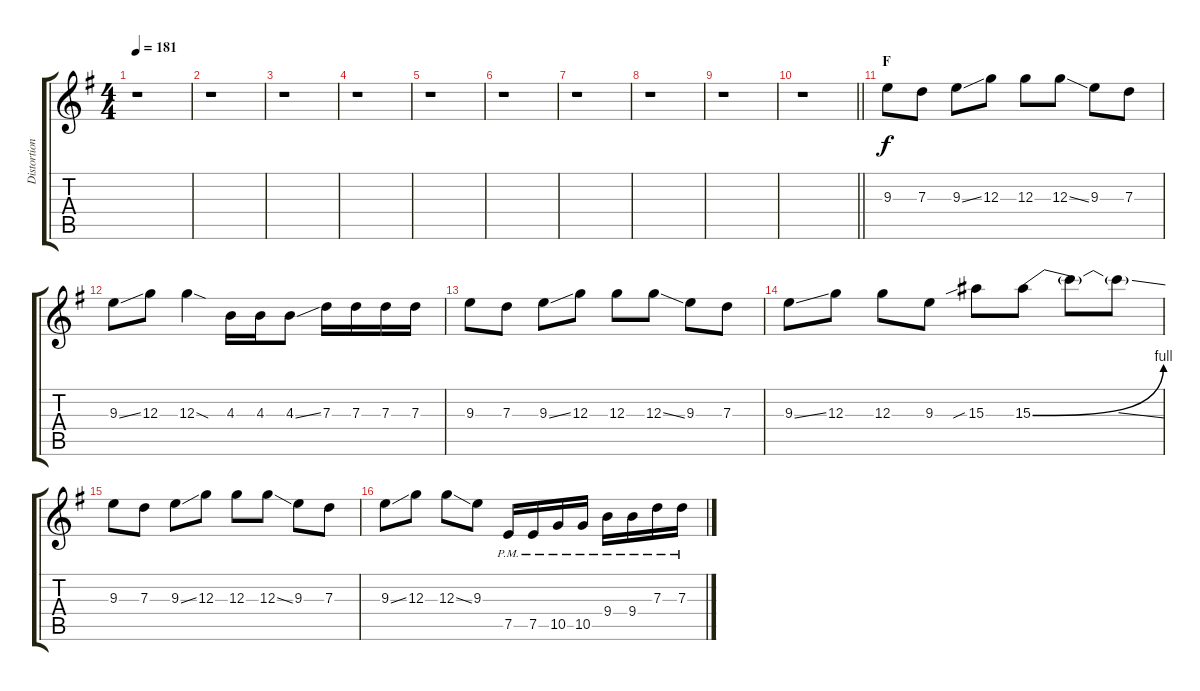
\track ("Distortion 2" "Distortion") {instrument distortionguitar}
\staff {score tabs}
\tuning (E4 B3 G3 D3 A2 E2) {hide}
\ts (4 4)
\tempo 181
\clef g2
\ks g
r.1{dy f} |
r.1 |
r.1 |
r.1 |
r.1 |
r.1 |
r.1 |
r.1 |
r.1 |
\barLineRight lightlight
r.1 |
\section ("" "F")
9.3.8 7.3.8 9.3{ss}.8 12.3.8 12.3.8 12.3{ss}.8 9.3.8 7.3.8 |
9.3{ss}.8 12.3.8 12.3{sod}.4 4.3.16 4.3.16 4.3{ss}.8 7.3.16 7.3.16 7.3.16 7.3.16 |
9.3.8 7.3.8 9.3{ss}.8 12.3.8 12.3.8 12.3{ss}.8 9.3.8 7.3.8 |
9.3{ss}.8 12.3.8 12.3.8 9.3.8 15.3{sib}.8 15.3{be (bend 0 0 60 4)}.8 15.3{t}.8 15.3{ss t}.8 |
9.3.8 7.3.8 9.3{ss}.8 12.3.8 12.3.8 12.3{ss}.8 9.3.8 7.3.8 |
9.3{ss}.8 12.3.8 12.3{ss}.8 9.3.8 7.5{pm}.16 7.5{pm}.16 10.5{pm}.16 10.5{pm}.16 9.4{pm}.16 9.4{pm}.16 7.3{pm}.16 7.3{pm}.16
